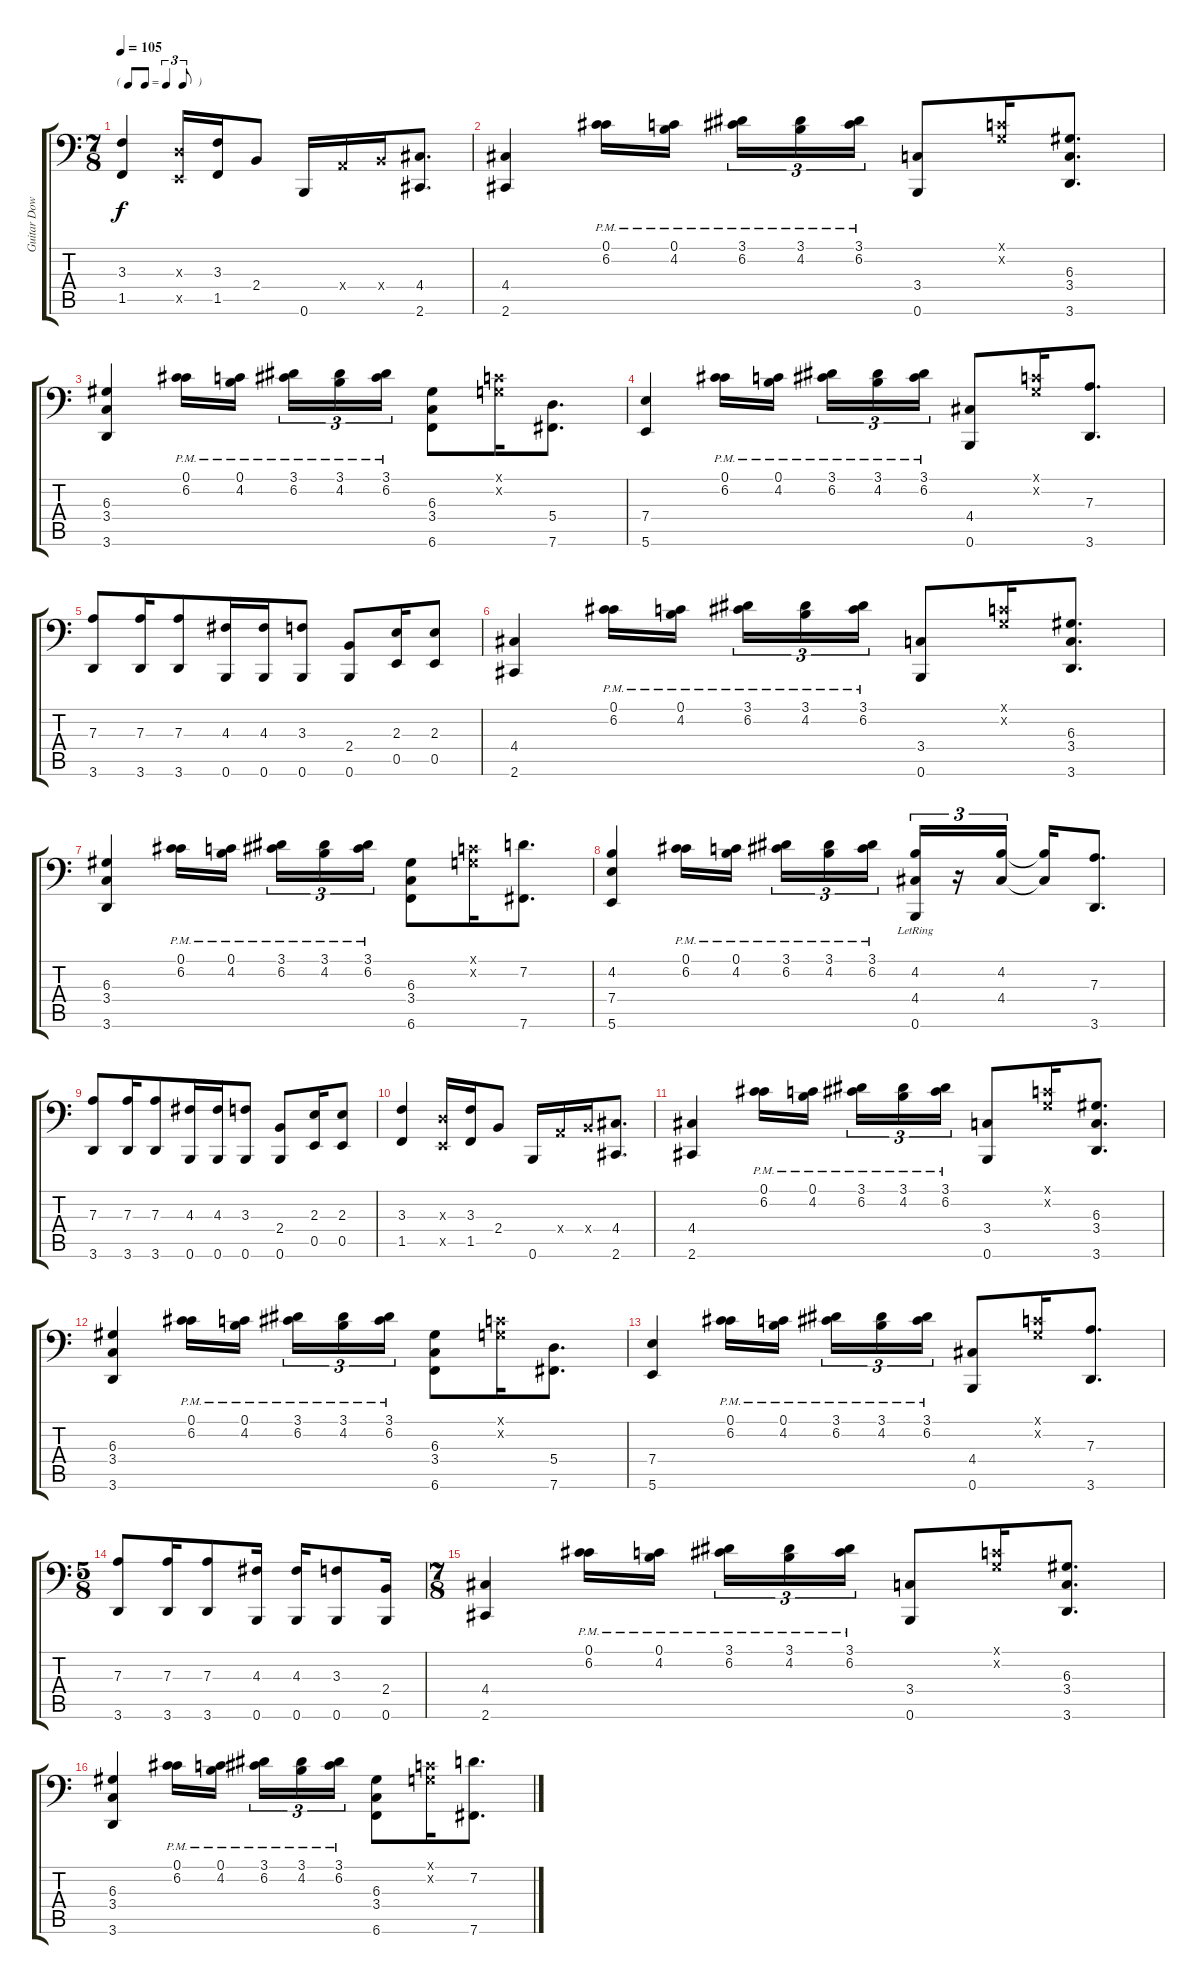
\track ("Guitar Down" "Guitar Dow") {instrument acousticguitarsteel}
\staff {score tabs}
\tuning (C3 G2 D2 A1 E1 B0) {hide}
\ts (7 8)
\tf triplet8th
\tempo 105
\clef f4
\ks c
(3.3 1.5).4{dy f} (0.3{x} 0.5{x}).16 (3.3 1.5).16 2.4.8 0.6.16 0.4{x}.16 2.4{x}.16 (4.4 2.6).8{d} |
(4.4 2.6).4 (0.1{pm} 6.2{pm}).16 (0.1{pm} 4.2{pm}).16 (3.1{pm} 6.2{pm}).16{tu (3 2)} (3.1{pm} 4.2{pm}).16{tu (3 2)} (3.1{pm} 6.2{pm}).16{tu (3 2)} (3.4 0.6).8 (0.1{x} 0.2{x}).16 (6.3 3.4 3.6).8{d} |
(6.3 3.4 3.6).4 (0.1{pm} 6.2{pm}).16 (0.1{pm} 4.2{pm}).16 (3.1{pm} 6.2{pm}).16{tu (3 2)} (3.1{pm} 4.2{pm}).16{tu (3 2)} (3.1{pm} 6.2{pm}).16{tu (3 2)} (6.3 3.4 6.6).8 (0.1{x} 0.2{x}).16 (5.4 7.6).8{d} |
(7.4 5.6).4 (0.1{pm} 6.2{pm}).16 (0.1{pm} 4.2{pm}).16 (3.1{pm} 6.2{pm}).16{tu (3 2)} (3.1{pm} 4.2{pm}).16{tu (3 2)} (3.1{pm} 6.2{pm}).16{tu (3 2)} (4.4 0.6).8 (0.1{x} 0.2{x}).16 (7.3 3.6).8{d} |
(7.3 3.6).8 (7.3 3.6).16 (7.3 3.6).8 (4.3 0.6).16 (4.3 0.6).16 (3.3 0.6).8 (2.4 0.6).8 (2.3 0.5).16 (2.3 0.5).8 |
(4.4 2.6).4 (0.1{pm} 6.2{pm}).16 (0.1{pm} 4.2{pm}).16 (3.1{pm} 6.2{pm}).16{tu (3 2)} (3.1{pm} 4.2{pm}).16{tu (3 2)} (3.1{pm} 6.2{pm}).16{tu (3 2)} (3.4 0.6).8 (0.1{x} 0.2{x}).16 (6.3 3.4 3.6).8{d} |
(6.3 3.4 3.6).4 (0.1{pm} 6.2{pm}).16 (0.1{pm} 4.2{pm}).16 (3.1{pm} 6.2{pm}).16{tu (3 2)} (3.1{pm} 4.2{pm}).16{tu (3 2)} (3.1{pm} 6.2{pm}).16{tu (3 2)} (6.3 3.4 6.6).8 (0.1{x} 0.2{x}).16 (7.2 7.6).8{d} |
(4.2 7.4 5.6).4 (0.1{pm} 6.2{pm}).16 (0.1{pm} 4.2{pm}).16 (3.1{pm} 6.2{pm}).16{tu (3 2)} (3.1{pm} 4.2{pm}).16{tu (3 2)} (3.1{pm} 6.2{pm}).16{tu (3 2)} (4.2 4.4 0.6{lr}).16{tu (3 2)} r.16{tu (3 2)} (4.2 4.4).16{tu (3 2)} (4.2{t} 4.4{t}).16 (7.3 3.6).8{d} |
(7.3 3.6).8 (7.3 3.6).16 (7.3 3.6).8 (4.3 0.6).16 (4.3 0.6).16 (3.3 0.6).8 (2.4 0.6).8 (2.3 0.5).16 (2.3 0.5).8 |
(3.3 1.5).4 (0.3{x} 0.5{x}).16 (3.3 1.5).16 2.4.8 0.6.16 0.4{x}.16 2.4{x}.16 (4.4 2.6).8{d} |
(4.4 2.6).4 (0.1{pm} 6.2{pm}).16 (0.1{pm} 4.2{pm}).16 (3.1{pm} 6.2{pm}).16{tu (3 2)} (3.1{pm} 4.2{pm}).16{tu (3 2)} (3.1{pm} 6.2{pm}).16{tu (3 2)} (3.4 0.6).8 (0.1{x} 0.2{x}).16 (6.3 3.4 3.6).8{d} |
(6.3 3.4 3.6).4 (0.1{pm} 6.2{pm}).16 (0.1{pm} 4.2{pm}).16 (3.1{pm} 6.2{pm}).16{tu (3 2)} (3.1{pm} 4.2{pm}).16{tu (3 2)} (3.1{pm} 6.2{pm}).16{tu (3 2)} (6.3 3.4 6.6).8 (0.1{x} 0.2{x}).16 (5.4 7.6).8{d} |
(7.4 5.6).4 (0.1{pm} 6.2{pm}).16 (0.1{pm} 4.2{pm}).16 (3.1{pm} 6.2{pm}).16{tu (3 2)} (3.1{pm} 4.2{pm}).16{tu (3 2)} (3.1{pm} 6.2{pm}).16{tu (3 2)} (4.4 0.6).8 (0.1{x} 0.2{x}).16 (7.3 3.6).8{d} |
\ts (5 8)
(7.3 3.6).8 (7.3 3.6).16 (7.3 3.6).8 (4.3 0.6).16 (4.3 0.6).16 (3.3 0.6).8 (2.4 0.6).16 |
\ts (7 8)
(4.4 2.6).4 (0.1{pm} 6.2{pm}).16 (0.1{pm} 4.2{pm}).16 (3.1{pm} 6.2{pm}).16{tu (3 2)} (3.1{pm} 4.2{pm}).16{tu (3 2)} (3.1{pm} 6.2{pm}).16{tu (3 2)} (3.4 0.6).8 (0.1{x} 0.2{x}).16 (6.3 3.4 3.6).8{d} |
(6.3 3.4 3.6).4 (0.1{pm} 6.2{pm}).16 (0.1{pm} 4.2{pm}).16 (3.1{pm} 6.2{pm}).16{tu (3 2)} (3.1{pm} 4.2{pm}).16{tu (3 2)} (3.1{pm} 6.2{pm}).16{tu (3 2)} (6.3 3.4 6.6).8 (0.1{x} 0.2{x}).16 (7.2 7.6).8{d}
